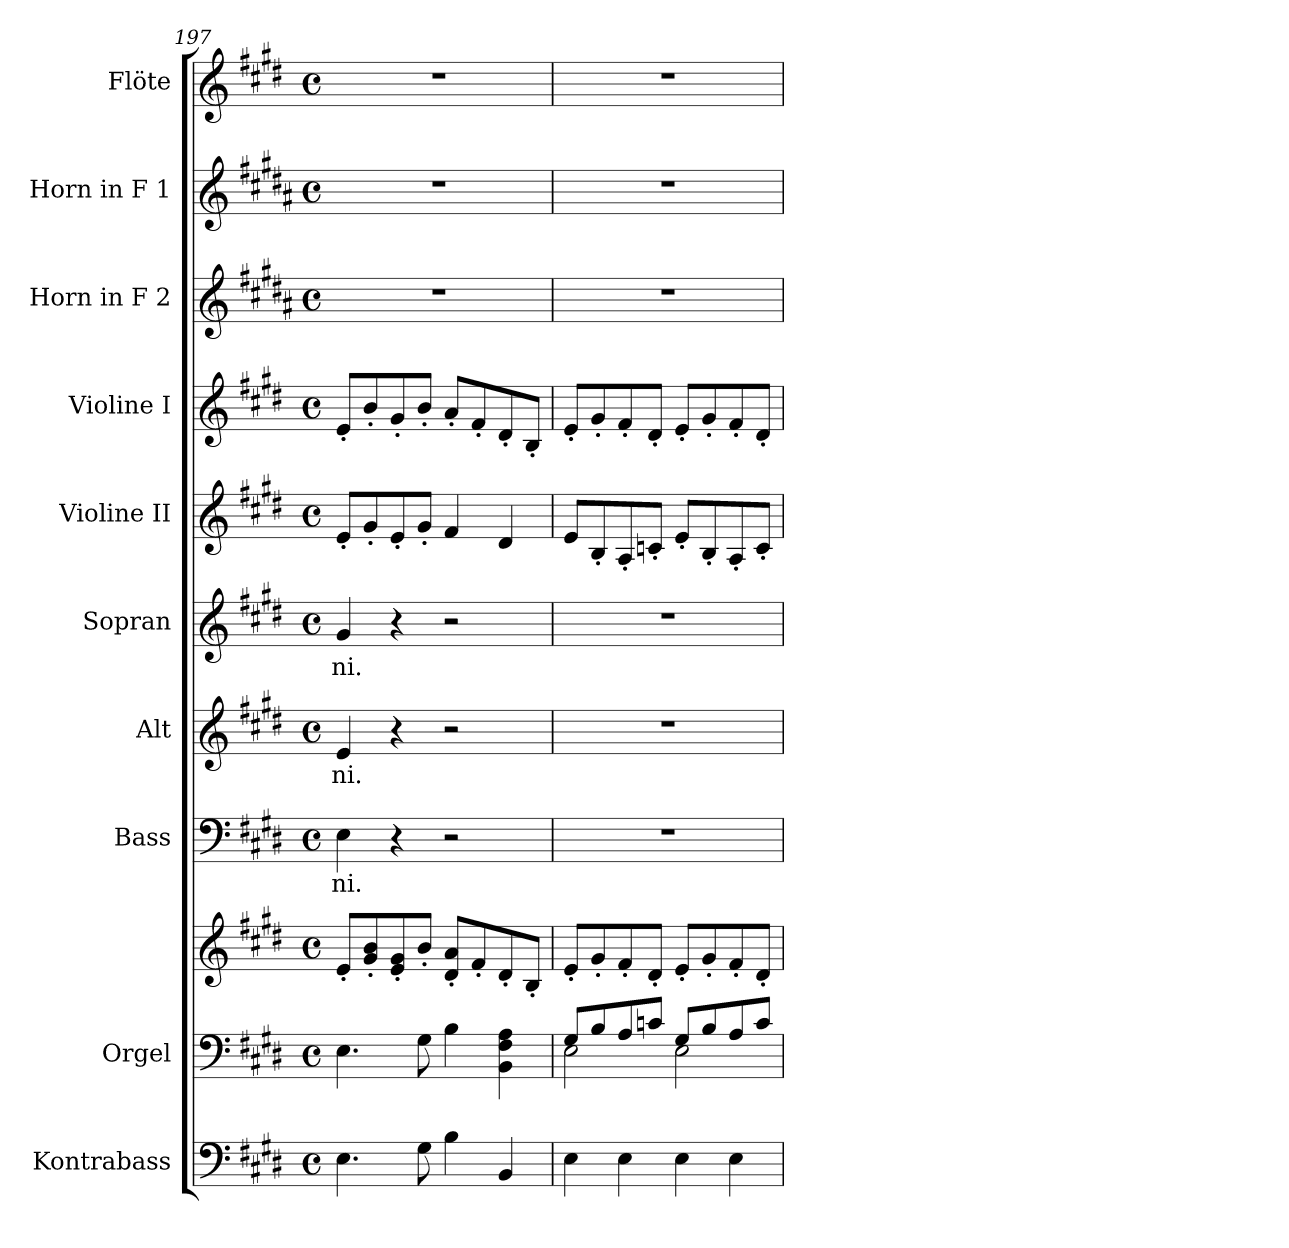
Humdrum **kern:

**kern	**kern	**kern	**kern	**text	**kern	**text	**kern	**text	**kern	**kern	**kern	**kern	**kern
*part10	*part9	*part9	*part8	*part8	*part7	*part7	*part6	*part6	*part5	*part4	*part3	*part2	*part1
*staff11	*staff10	*staff9	*staff8	*staff8	*staff7	*staff7	*staff6	*staff6	*staff5	*staff4	*staff3	*staff2	*staff1
*I"Kontrabass	*I"Orgel	*	*I"Bass	*	*I"Alt	*	*I"Sopran	*	*I"Violine II	*I"Violine I	*I"Horn in F 2	*I"Horn in F 1	*I"Flöte
*I'Kb.	*I'Org.	*	*I'B.	*	*I'A.	*	*I'S.	*	*I'Vl. II	*I'Vl. I	*	*	*I'Fl.
*clefF4	*clefF4	*clefG2	*clefF4	*	*clefG2	*	*clefG2	*	*clefG2	*clefG2	*clefG2	*clefG2	*clefG2
*ITrd7c12	*	*	*	*	*	*	*	*	*	*	*ITrd4c7	*ITrd4c7	*
*k[f#c#g#d#]	*k[f#c#g#d#]	*k[f#c#g#d#]	*k[f#c#g#d#]	*	*k[f#c#g#d#]	*	*k[f#c#g#d#]	*	*k[f#c#g#d#]	*k[f#c#g#d#]	*k[f#c#g#d#]	*k[f#c#g#d#]	*k[f#c#g#d#]
*E:	*E:	*E:	*E:	*	*E:	*	*E:	*	*E:	*E:	*E:	*E:	*E:
*M4/4	*M4/4	*M4/4	*M4/4	*	*M4/4	*	*M4/4	*	*M4/4	*M4/4	*M4/4	*M4/4	*M4/4
*met(c)	*met(c)	*met(c)	*met(c)	*	*met(c)	*	*met(c)	*	*met(c)	*met(c)	*met(c)	*met(c)	*met(c)
=197	=197	=197	=197	=197	=197	=197	=197	=197	=197	=197	=197	=197	=197
!	!	!	!	!LO:LY:b	!	!LO:LY:b	!	!LO:LY:b	!	!	!	!	!
4.EE\	4.E\	8e'</L	4E\	-ni.	4e/	-ni.	4g#/	-ni.	8e'</L	8e'</L	1r	1r	1r
.	.	8g#/'< 8b/'<	.	.	.	.	.	.	8g#'</	8b'</	.	.	.
.	.	8e/'< 8g#/'<	4r	.	4r	.	4r	.	8e'</	8g#'</	.	.	.
8GG#\	8G#\	8b'</J	.	.	.	.	.	.	8g#'</J	8b'</J	.	.	.
4BB\	4B\	8d#/'< 8a/'<L	2r	.	2r	.	2r	.	4f#/	8a'</L	.	.	.
.	.	8f#'</	.	.	.	.	.	.	.	8f#'</	.	.	.
4BBB/	4BB\ 4F#\ 4A\	8d#'</	.	.	.	.	.	.	4d#/	8d#'</	.	.	.
.	.	8B'</J	.	.	.	.	.	.	.	8B'</J	.	.	.
!!LO:PB:g=z
=198	=198	=198	=198	=198	=198	=198	=198	=198	=198	=198	=198	=198	=198
*	*^	*	*	*	*	*	*	*	*	*	*	*	*
4EE\	8G#/L	2E\	8e'</L	1r	.	1r	.	1r	.	8e/L	8e'</L	1r	1r	1r
.	8B/	.	8g#'</	.	.	.	.	.	.	8B'</	8g#'</	.	.	.
4EE\	8A/	.	8f#'</	.	.	.	.	.	.	8A'</	8f#'</	.	.	.
.	8cn/J	.	8d#'</J	.	.	.	.	.	.	8cn'</J	8d#'</J	.	.	.
4EE\	8G#/L	2E\	8e'</L	.	.	.	.	.	.	8e'</L	8e'</L	.	.	.
.	8B/	.	8g#'</	.	.	.	.	.	.	8B'</	8g#'</	.	.	.
4EE\	8A/	.	8f#'</	.	.	.	.	.	.	8A'</	8f#'</	.	.	.
.	8c/J	.	8d#'</J	.	.	.	.	.	.	8c'</J	8d#'</J	.	.	.
*	*v	*v	*	*	*	*	*	*	*	*	*	*	*	*
=	=	=	=	=	=	=	=	=	=	=	=	=	=
*-	*-	*-	*-	*-	*-	*-	*-	*-	*-	*-	*-	*-	*-
